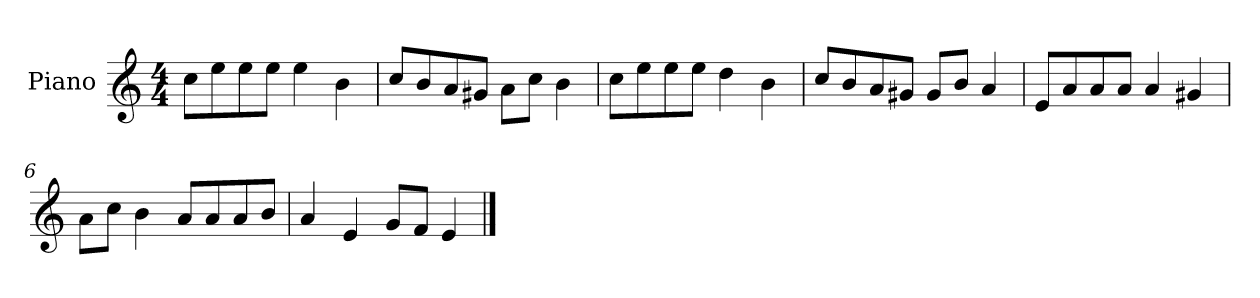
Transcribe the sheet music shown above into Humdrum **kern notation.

**kern
*part1
*staff1
*I"Piano
*I'P-no
*clefG2
*k[]
*M4/4
*MM90
=1
8cc\L
8ee\
8ee\
8ee\J
4ee\
4b\
=2
8cc/L
8b/
8a/
8g#X/J
8a\L
8cc\J
4b\
=3
8cc\L
8ee\
8ee\
8ee\J
4dd\
4b\
=4
8cc/L
8b/
8a/
8g#X/J
8g#/L
8b/J
4a/
=5
8e/L
8a/
8a/
8a/J
4a/
4g#X/
!!LO:LB:g=z
=6
8a\L
8cc\J
4b\
8a/L
8a/
8a/
8b/J
=7
4a/
4e/
8g/L
8f/J
4e/
==
*-
